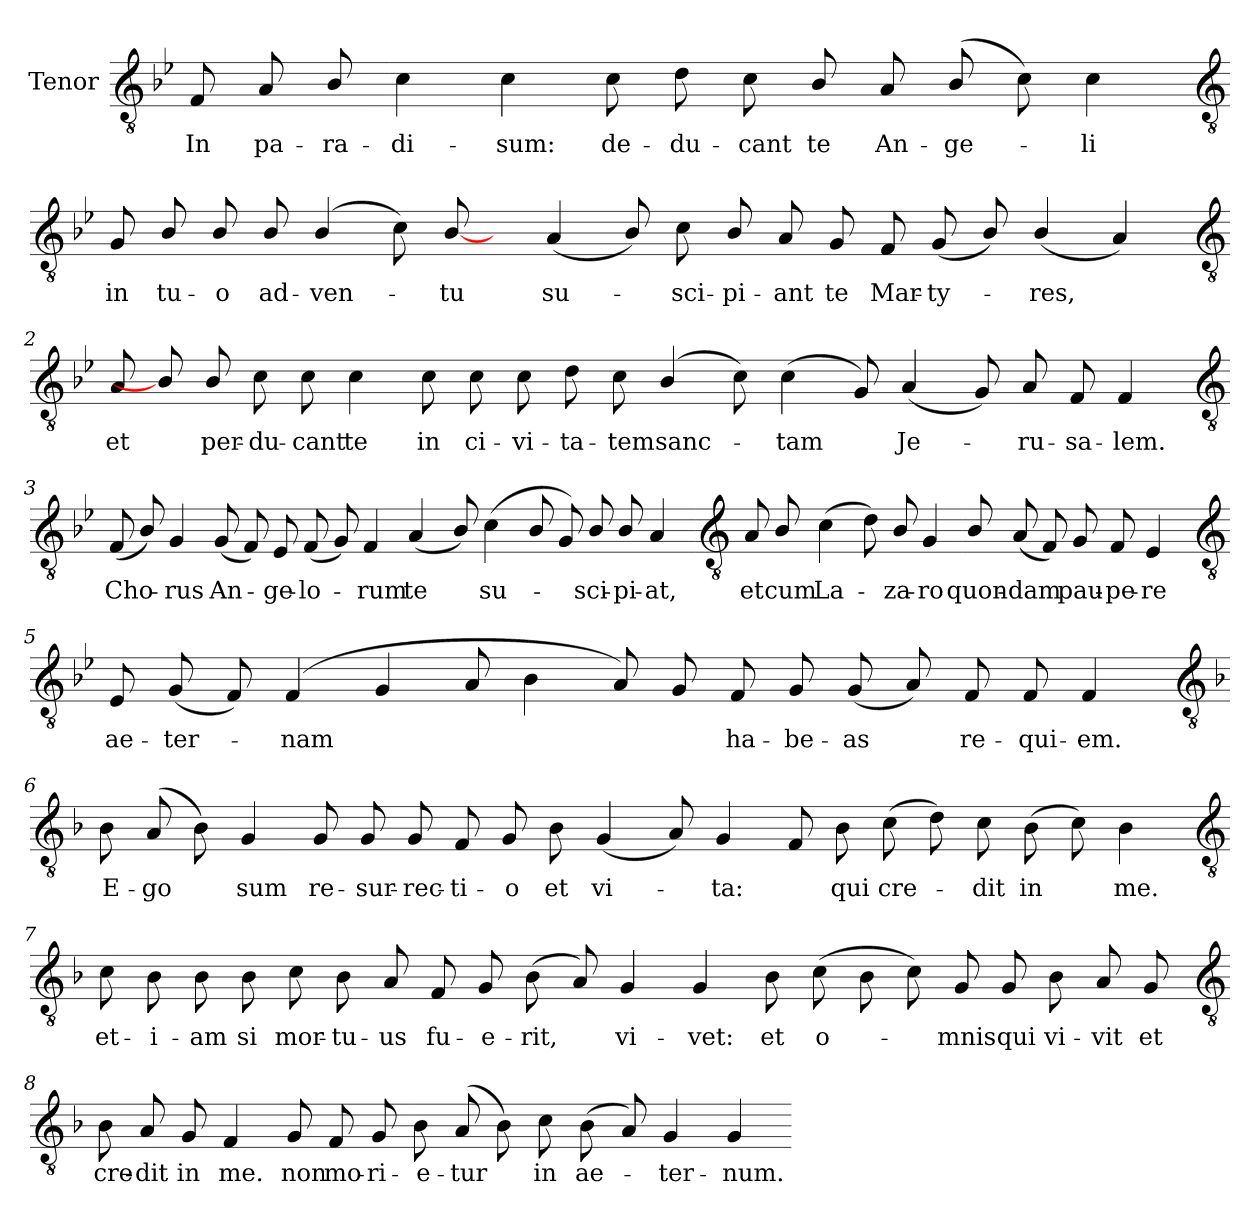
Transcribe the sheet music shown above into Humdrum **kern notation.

**kern	**text
*part1	*part1
*staff1	*staff1
*I"Tenor	*
*I'T	*
*clefGv2	*
*k[b-e-]	*
*B-:	*
*MM60	*
=	=
!	!LO:LY:b
8F/	In
!	!LO:LY:b
8A/	pa-
!	!LO:LY:b
8B-/	-ra-
!	!LO:LY:b
4c\	-di-
!	!LO:LY:b
4c\	-sum:
!	!LO:LY:b
8c\	de-
!	!LO:LY:b
8d\	-du-
!	!LO:LY:b
8c\	-cant
!	!LO:LY:b
8B-/	te
!	!LO:LY:b
8A/	An-
!	!LO:LY:b
(>8B-/	-ge-
8c\)	.
!	!LO:LY:b
4c\	-li
!!LO:LB:g=z
=1-	=1-
*clefGv2	*
!	!LO:LY:b
8G/	in
!	!LO:LY:b
8B-/	tu-
!	!LO:LY:b
8B-/	-o
!	!LO:LY:b
8B-/	ad-
!	!LO:LY:b
(>4B-/	-ven-
8c\)	.
!	!LO:LY:b
[8B-/	-tu
8ryy	.
!	!LO:LY:b
(<4A/	su--
8B-/)	.
!	!LO:LY:b
8c\	-sci-
!	!LO:LY:b
8B-/	-pi-
!	!LO:LY:b
8A/	-ant
!	!LO:LY:b
8G/	te
!	!LO:LY:b
8F/	Mar-
!	!LO:LY:b
(<8G/	-ty-
8B-/)	.
!	!LO:LY:b
(<4B-/	-res,
4A/)	.
!!LO:LB:g=z
=2-	=2-
*clefGv2	*
!	!LO:LY:b
8A/	et
8B-/]	.
!	!LO:LY:b
8B-/	per-
!	!LO:LY:b
8c\	-du-
!	!LO:LY:b
8c\	-cant
!	!LO:LY:b
4c\	te
!	!LO:LY:b
8c\	in
!	!LO:LY:b
8c\	ci-
!	!LO:LY:b
8c\	-vi-
!	!LO:LY:b
8d\	-ta-
!	!LO:LY:b
8c\	-tem
!	!LO:LY:b
(>4B-/	sanc-
8c\)	.
!	!LO:LY:b
(>4c\	-tam
8G/)	.
!	!LO:LY:b
(<4A/	Je-
8G/)	.
!	!LO:LY:b
8A/	-ru-
!	!LO:LY:b
8F/	-sa-
!	!LO:LY:b
4F/	-lem.
!!LO:LB:g=z
=3-	=3-
*clefGv2	*
!	!LO:LY:b
(<8F/	Cho-
8B-/)	.
!	!LO:LY:b
4G/	-rus
!	!LO:LY:b
(<8G/	An-
8F/)	.
!	!LO:LY:b
8E-/	-ge-
!	!LO:LY:b
(<8F/	-lo-
8G/)	.
!	!LO:LY:b
4F/	-rum
!	!LO:LY:b
(<4A/	te
8B-/)	.
!	!LO:LY:b
(<4c\	su-
8B-/	.
8G/)	.
!	!LO:LY:b
8B-/	-sci-
!	!LO:LY:b
8B-/	-pi-
!	!LO:LY:b
4A/	-at,
!!LO:LB:g=z
=4-	=4-
*clefGv2	*
!	!LO:LY:b
8A/	et
!	!LO:LY:b
8B-/	cum
!	!LO:LY:b
(>4c\	La-
8d\)	.
!	!LO:LY:b
8B-/	-za-
!	!LO:LY:b
4G/	-ro
!	!LO:LY:b
8B-/	quon-
!	!LO:LY:b
(<8A/	-dam
8F/)	.
!	!LO:LY:b
8G/	pau-
!	!LO:LY:b
8F/	-pe-
!	!LO:LY:b
4E-/	-re
!!LO:LB:g=z
=5-	=5-
*clefGv2	*
!	!LO:LY:b
8E-/	ae-
!	!LO:LY:b
(<8G/	-ter-
8F/)	.
!	!LO:LY:b
(<4F/	-nam
4G/	.
8A/	.
4B-	.
8A/)	.
8G/	.
!	!LO:LY:b
8F/	ha-
!	!LO:LY:b
8G/	-be-
!	!LO:LY:b
(<8G/	-as
8A/)	.
!	!LO:LY:b
8F/	re-
!	!LO:LY:b
8F/	-qui-
!	!LO:LY:b
4F/	-em.
!!LO:LB:g=z
=6-	=6-
*clefGv2	*
*k[b-]	*
*F:	*
!	!LO:LY:b
8B-	E-
!	!LO:LY:b
(<8A	-go
8B-)	.
!	!LO:LY:b
4G	sum
!	!LO:LY:b
8G	re-
!	!LO:LY:b
8G	-sur-
!	!LO:LY:b
8G	-rec-
!	!LO:LY:b
8F	-ti-
!	!LO:LY:b
8G	-o
!	!LO:LY:b
8B-	et
!	!LO:LY:b
(<4G	vi-
8A)	.
!	!LO:LY:b
4G	-ta:
8F	.
!	!LO:LY:b
8B-	qui
!	!LO:LY:b
(>8c	cre-
8d)	.
!	!LO:LY:b
8c	-dit
!	!LO:LY:b
(>8B-	in
8c)	.
!	!LO:LY:b
4B-	me.
!!LO:LB:g=z
=7-	=7-
*clefGv2	*
!	!LO:LY:b
8c	et-
!	!LO:LY:b
8B-	-i-
!	!LO:LY:b
8B-	-am
!	!LO:LY:b
8B-	si
!	!LO:LY:b
8c	mor-
!	!LO:LY:b
8B-	-tu-
!	!LO:LY:b
8A	-us
!	!LO:LY:b
8F	fu-
!	!LO:LY:b
8G	-e-
!	!LO:LY:b
(<8B-	-rit,
8A)	.
!	!LO:LY:b
4G	vi-
!	!LO:LY:b
4G	-vet:
!	!LO:LY:b
8B-	et
!	!LO:LY:b
(>8c	o-
8B-	.
8c)	.
!	!LO:LY:b
8G	-mnis
!	!LO:LY:b
8G	qui
!	!LO:LY:b
8B-	vi-
!	!LO:LY:b
8A	-vit
!	!LO:LY:b
8G	et
!!LO:LB:g=z
=8-	=8-
*clefGv2	*
!	!LO:LY:b
8B-	cre-
!	!LO:LY:b
8A	-dit
!	!LO:LY:b
8G	in
!	!LO:LY:b
4F	me.
!	!LO:LY:b
8G	non
!	!LO:LY:b
8F	mo-
!	!LO:LY:b
8G	-ri-
!	!LO:LY:b
8B-	-e-
!	!LO:LY:b
(<8A	-tur
8B-)	.
!	!LO:LY:b
8c	in
!	!LO:LY:b
(<8B-	ae-
8A)	.
!	!LO:LY:b
4G	-ter-
!	!LO:LY:b
4G	-num.
=-	=-
*-	*-
